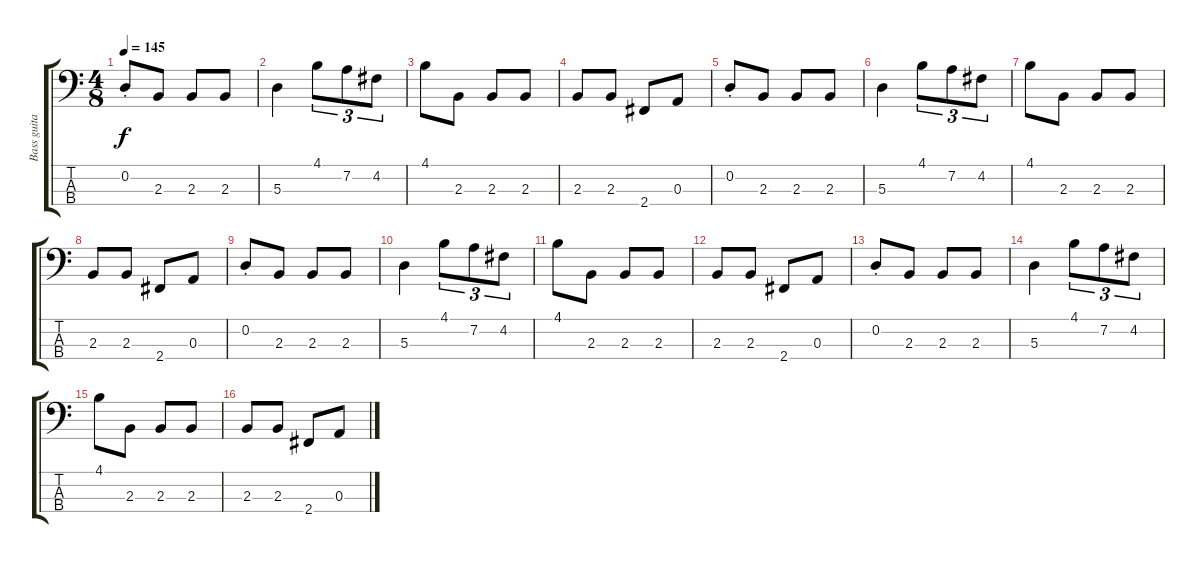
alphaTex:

\track ("Bass guitar" "Bass guita") {instrument electricbassfinger}
\staff {score tabs}
\tuning (G2 D2 A1 E1) {hide}
\ts (4 8)
\tempo 145
\clef f4
\ks c
0.2{st}.8{dy f} 2.3.8 2.3.8 2.3.8 |
5.3.4 4.1.8{tu (3 2)} 7.2.8{tu (3 2)} 4.2.8{tu (3 2)} |
4.1.8 2.3.8 2.3.8 2.3.8 |
2.3.8 2.3.8 2.4.8 0.3.8 |
0.2{st}.8 2.3.8 2.3.8 2.3.8 |
5.3.4 4.1.8{tu (3 2)} 7.2.8{tu (3 2)} 4.2.8{tu (3 2)} |
4.1.8 2.3.8 2.3.8 2.3.8 |
2.3.8 2.3.8 2.4.8 0.3.8 |
0.2{st}.8 2.3.8 2.3.8 2.3.8 |
5.3.4 4.1.8{tu (3 2)} 7.2.8{tu (3 2)} 4.2.8{tu (3 2)} |
4.1.8 2.3.8 2.3.8 2.3.8 |
2.3.8 2.3.8 2.4.8 0.3.8 |
0.2{st}.8 2.3.8 2.3.8 2.3.8 |
5.3.4 4.1.8{tu (3 2)} 7.2.8{tu (3 2)} 4.2.8{tu (3 2)} |
4.1.8 2.3.8 2.3.8 2.3.8 |
2.3.8 2.3.8 2.4.8 0.3.8
